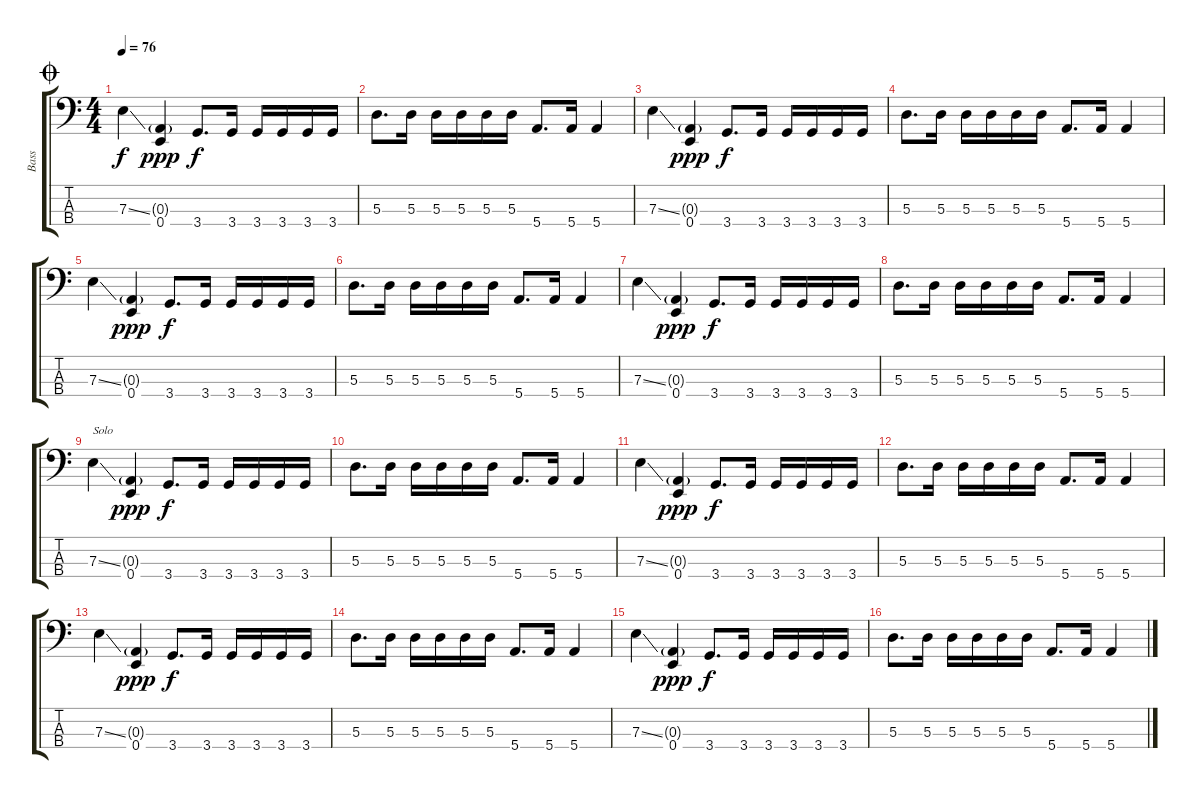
\track ("Bass" "Bass") {instrument electricbassfinger}
\staff {score tabs}
\tuning (G2 D2 A1 E1) {hide}
\ts (4 4)
\jump coda
\tempo 76
\clef f4
\ks c
7.3{ss}.4{dy f} (0.3{g} 0.4).4{dy ppp} 3.4.8{d dy f} 3.4.16 3.4.16 3.4.16 3.4.16 3.4.16 |
5.3.8{d} 5.3.16 5.3.16 5.3.16 5.3.16 5.3.16 5.4.8{d} 5.4.16 5.4.4 |
7.3{ss}.4 (0.3{g} 0.4).4{dy ppp} 3.4.8{d dy f} 3.4.16 3.4.16 3.4.16 3.4.16 3.4.16 |
5.3.8{d} 5.3.16 5.3.16 5.3.16 5.3.16 5.3.16 5.4.8{d} 5.4.16 5.4.4 |
7.3{ss}.4 (0.3{g} 0.4).4{dy ppp} 3.4.8{d dy f} 3.4.16 3.4.16 3.4.16 3.4.16 3.4.16 |
5.3.8{d} 5.3.16 5.3.16 5.3.16 5.3.16 5.3.16 5.4.8{d} 5.4.16 5.4.4 |
7.3{ss}.4 (0.3{g} 0.4).4{dy ppp} 3.4.8{d dy f} 3.4.16 3.4.16 3.4.16 3.4.16 3.4.16 |
5.3.8{d} 5.3.16 5.3.16 5.3.16 5.3.16 5.3.16 5.4.8{d} 5.4.16 5.4.4 |
7.3{ss}.4{txt "Solo"} (0.3{g} 0.4).4{dy ppp} 3.4.8{d dy f} 3.4.16 3.4.16 3.4.16 3.4.16 3.4.16 |
5.3.8{d} 5.3.16 5.3.16 5.3.16 5.3.16 5.3.16 5.4.8{d} 5.4.16 5.4.4 |
7.3{ss}.4 (0.3{g} 0.4).4{dy ppp} 3.4.8{d dy f} 3.4.16 3.4.16 3.4.16 3.4.16 3.4.16 |
5.3.8{d} 5.3.16 5.3.16 5.3.16 5.3.16 5.3.16 5.4.8{d} 5.4.16 5.4.4 |
7.3{ss}.4 (0.3{g} 0.4).4{dy ppp} 3.4.8{d dy f} 3.4.16 3.4.16 3.4.16 3.4.16 3.4.16 |
5.3.8{d} 5.3.16 5.3.16 5.3.16 5.3.16 5.3.16 5.4.8{d} 5.4.16 5.4.4 |
7.3{ss}.4 (0.3{g} 0.4).4{dy ppp} 3.4.8{d dy f} 3.4.16 3.4.16 3.4.16 3.4.16 3.4.16 |
5.3.8{d} 5.3.16 5.3.16 5.3.16 5.3.16 5.3.16 5.4.8{d} 5.4.16 5.4.4
